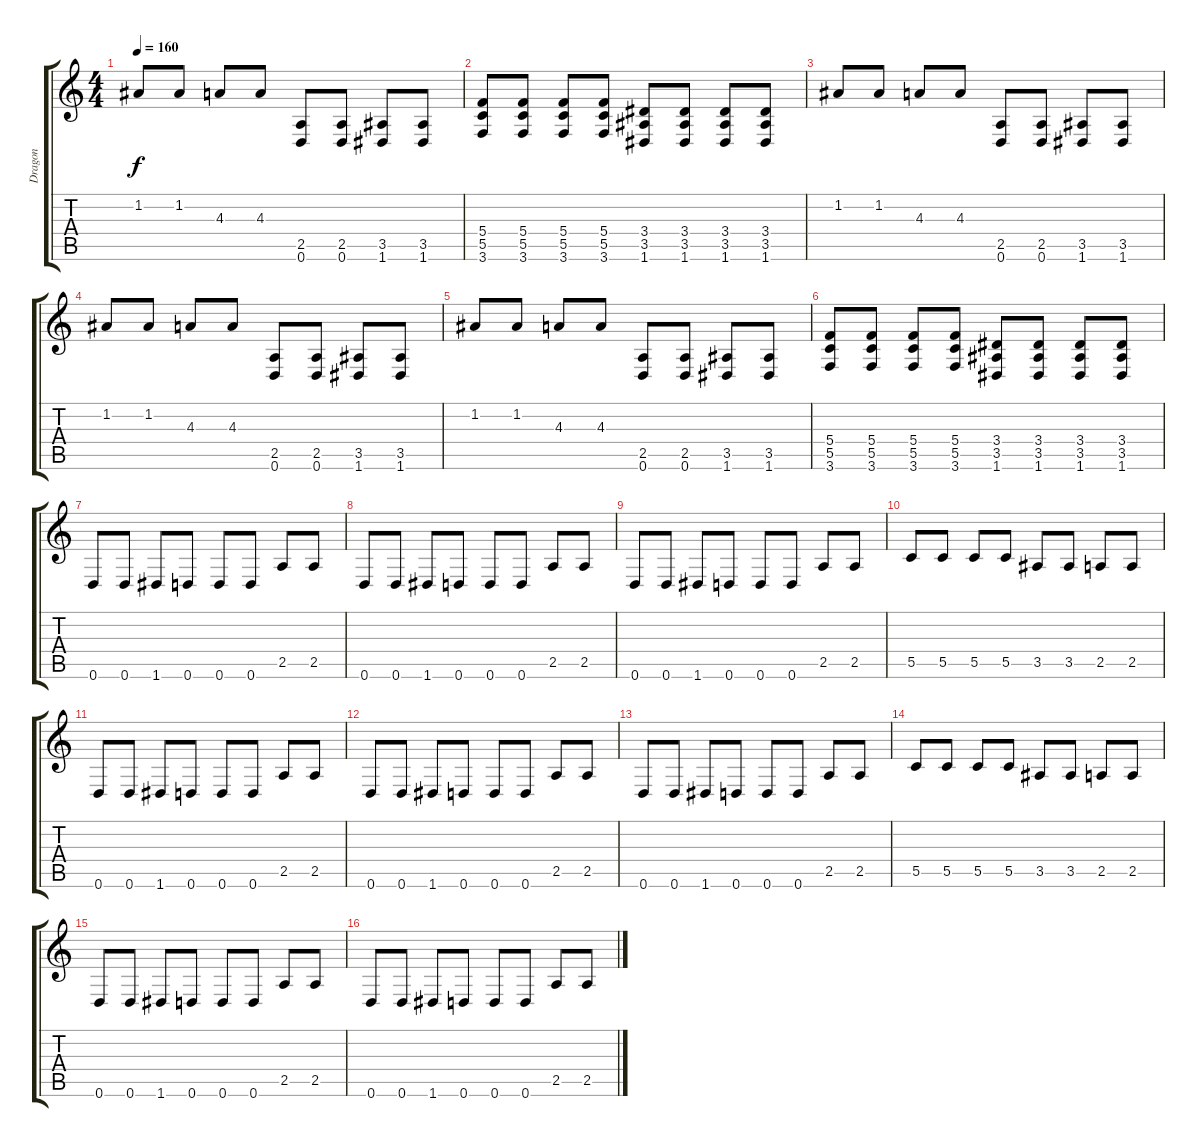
\track ("Dragon" "Dragon") {instrument overdrivenguitar}
\staff {score tabs}
\tuning (D4 A3 F3 C3 G2 D2) {hide}
\ts (4 4)
\tempo 160
\clef g2
\ks c
1.2.8{dy f} 1.2.8 4.3.8 4.3.8 (2.5 0.6).8 (2.5 0.6).8 (3.5 1.6).8 (3.5 1.6).8 |
(5.4 5.5 3.6).8 (5.4 5.5 3.6).8 (5.4 5.5 3.6).8 (5.4 5.5 3.6).8 (3.4 3.5 1.6).8 (3.4 3.5 1.6).8 (3.4 3.5 1.6).8 (3.4 3.5 1.6).8 |
1.2.8 1.2.8 4.3.8 4.3.8 (2.5 0.6).8 (2.5 0.6).8 (3.5 1.6).8 (3.5 1.6).8 |
1.2.8 1.2.8 4.3.8 4.3.8 (2.5 0.6).8 (2.5 0.6).8 (3.5 1.6).8 (3.5 1.6).8 |
1.2.8 1.2.8 4.3.8 4.3.8 (2.5 0.6).8 (2.5 0.6).8 (3.5 1.6).8 (3.5 1.6).8 |
(5.4 5.5 3.6).8 (5.4 5.5 3.6).8 (5.4 5.5 3.6).8 (5.4 5.5 3.6).8 (3.4 3.5 1.6).8 (3.4 3.5 1.6).8 (3.4 3.5 1.6).8 (3.4 3.5 1.6).8 |
0.6.8 0.6.8 1.6.8 0.6.8 0.6.8 0.6.8 2.5.8 2.5.8 |
0.6.8 0.6.8 1.6.8 0.6.8 0.6.8 0.6.8 2.5.8 2.5.8 |
0.6.8 0.6.8 1.6.8 0.6.8 0.6.8 0.6.8 2.5.8 2.5.8 |
5.5.8 5.5.8 5.5.8 5.5.8 3.5.8 3.5.8 2.5.8 2.5.8 |
0.6.8 0.6.8 1.6.8 0.6.8 0.6.8 0.6.8 2.5.8 2.5.8 |
0.6.8 0.6.8 1.6.8 0.6.8 0.6.8 0.6.8 2.5.8 2.5.8 |
0.6.8 0.6.8 1.6.8 0.6.8 0.6.8 0.6.8 2.5.8 2.5.8 |
5.5.8 5.5.8 5.5.8 5.5.8 3.5.8 3.5.8 2.5.8 2.5.8 |
0.6.8 0.6.8 1.6.8 0.6.8 0.6.8 0.6.8 2.5.8 2.5.8 |
0.6.8 0.6.8 1.6.8 0.6.8 0.6.8 0.6.8 2.5.8 2.5.8
